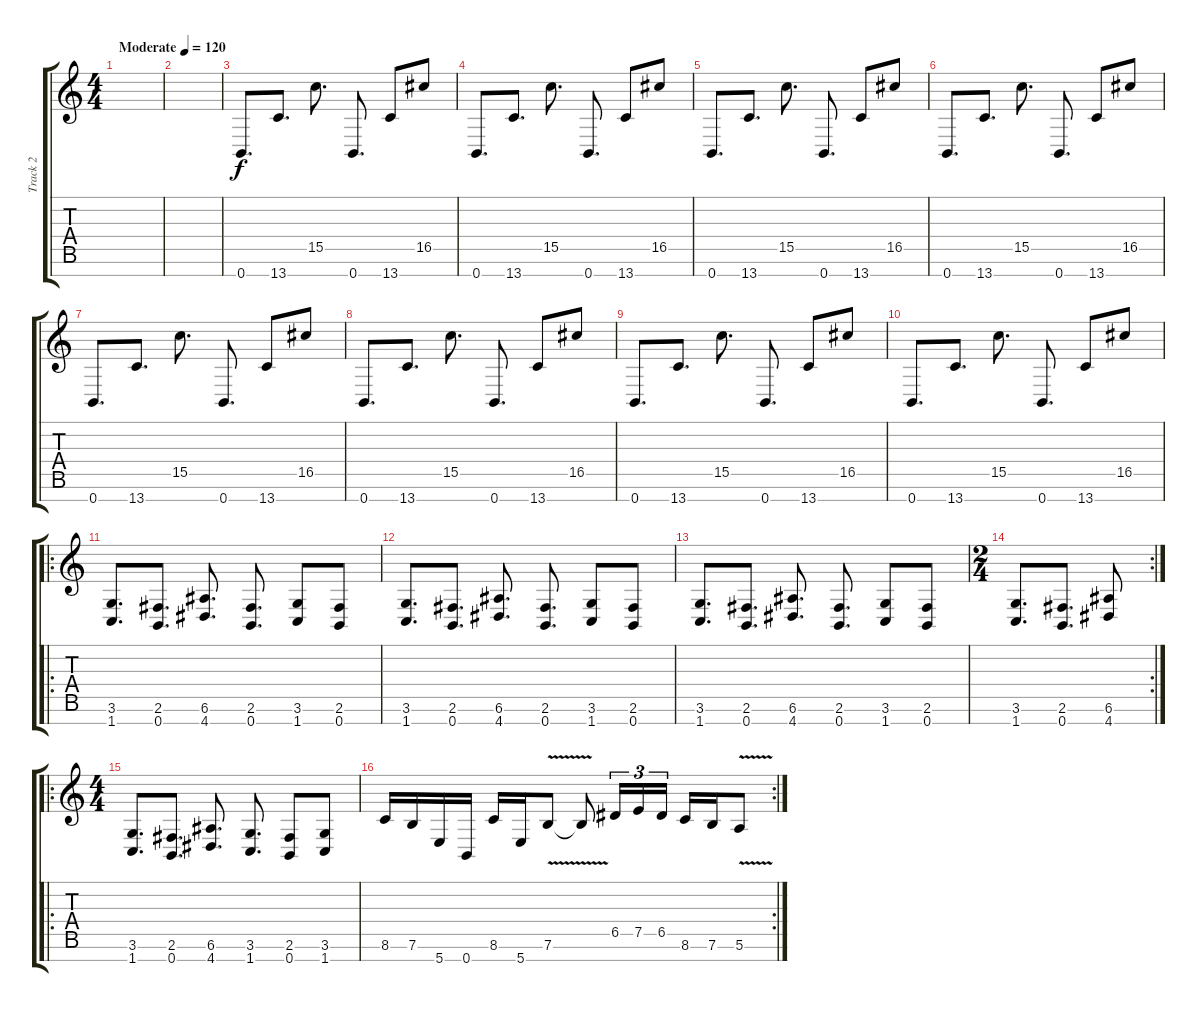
\track ("Track 2" "Track 2") {instrument distortionguitar}
\staff {score tabs}
\tuning (E4 B3 G3 D3 A2 E2 B1) {hide}
\ts (4 4)
\tempo (120 "Moderate")
\clef g2
\ks c
|
|
0.7.8{d} 13.7.8{d} 15.5.8{d} 0.7.8{d} 13.7.8 16.5.8 |
0.7.8{d} 13.7.8{d} 15.5.8{d} 0.7.8{d} 13.7.8 16.5.8 |
0.7.8{d} 13.7.8{d} 15.5.8{d} 0.7.8{d} 13.7.8 16.5.8 |
0.7.8{d} 13.7.8{d} 15.5.8{d} 0.7.8{d} 13.7.8 16.5.8 |
0.7.8{d} 13.7.8{d} 15.5.8{d} 0.7.8{d} 13.7.8 16.5.8 |
0.7.8{d} 13.7.8{d} 15.5.8{d} 0.7.8{d} 13.7.8 16.5.8 |
0.7.8{d} 13.7.8{d} 15.5.8{d} 0.7.8{d} 13.7.8 16.5.8 |
0.7.8{d} 13.7.8{d} 15.5.8{d} 0.7.8{d} 13.7.8 16.5.8 |
\ro
(3.6 1.7).8{d} (2.6 0.7).8{d} (6.6 4.7).8{d} (2.6 0.7).8{d} (3.6 1.7).8 (2.6 0.7).8 |
(3.6 1.7).8{d} (2.6 0.7).8{d} (6.6 4.7).8{d} (2.6 0.7).8{d} (3.6 1.7).8 (2.6 0.7).8 |
(3.6 1.7).8{d} (2.6 0.7).8{d} (6.6 4.7).8{d} (2.6 0.7).8{d} (3.6 1.7).8 (2.6 0.7).8 |
\rc 2
\ts (2 4)
(3.6 1.7).8{d} (2.6 0.7).8{d} (6.6 4.7).8 |
\ro
\ts (4 4)
(3.6 1.7).8{d} (2.6 0.7).8{d} (6.6 4.7).8{d} (3.6 1.7).8{d} (2.6 0.7).8 (3.6 1.7).8 |
\rc 2
8.6.16 7.6.16 5.7.16 0.7.16 8.6.16 5.7.16 7.6{v}.8 7.6{t}.8 6.5.16{tu (3 2)} 7.5.16{tu (3 2)} 6.5.16{tu (3 2)} 8.6.16 7.6.16 5.6{v}.8
